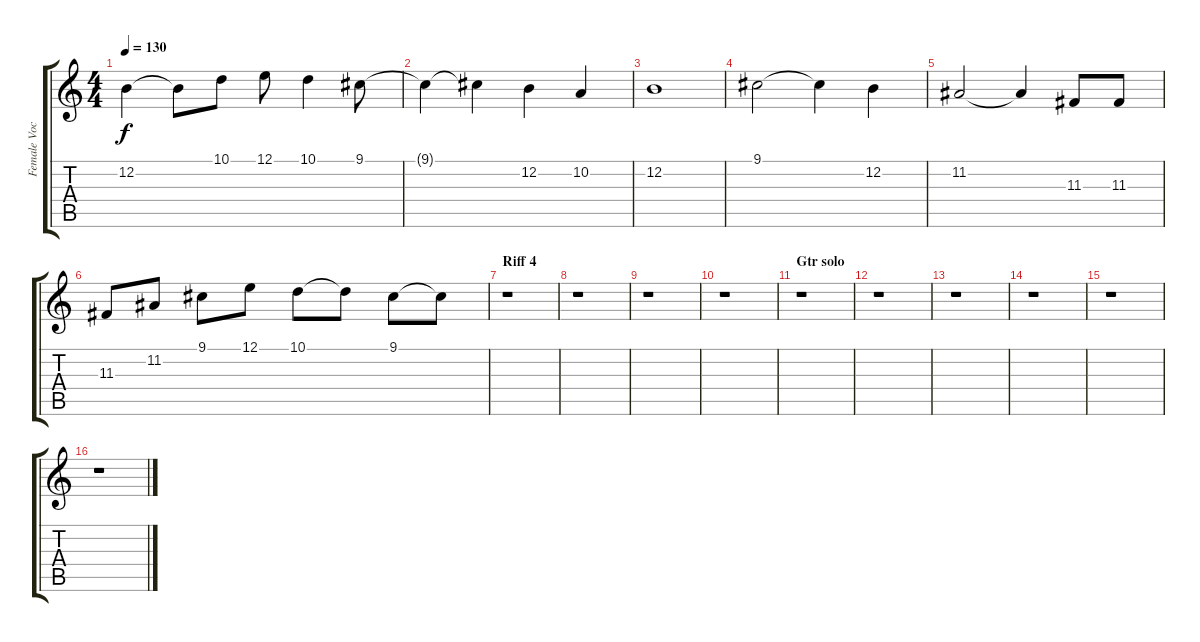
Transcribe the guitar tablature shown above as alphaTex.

\track ("Female Vocals" "Female Voc") {instrument lead6voice}
\staff {score tabs}
\tuning (E4 B3 G3 D3 A2 E2) {hide}
\ts (4 4)
\tempo 130
\clef g2
\ks c
12.2{t}.4{dy f} 12.2{t}.8 10.1.8 12.1.8 10.1.4 9.1.8 |
9.1{t}.4 9.1{t}.4 12.2.4 10.2.4 |
12.2.1 |
9.1.2 9.1{t}.4 12.2.4 |
11.2.2 11.2{t}.4 11.3.8 11.3.8 |
11.3.8 11.2.8 9.1.8 12.1.8 10.1.8 10.1{t}.8 9.1.8 9.1{t}.8 |
\section ("" "Riff 4")
r.1 |
r.1 |
r.1 |
r.1 |
\section ("" "Gtr solo")
r.1 |
r.1 |
r.1 |
r.1 |
r.1 |
r.1
